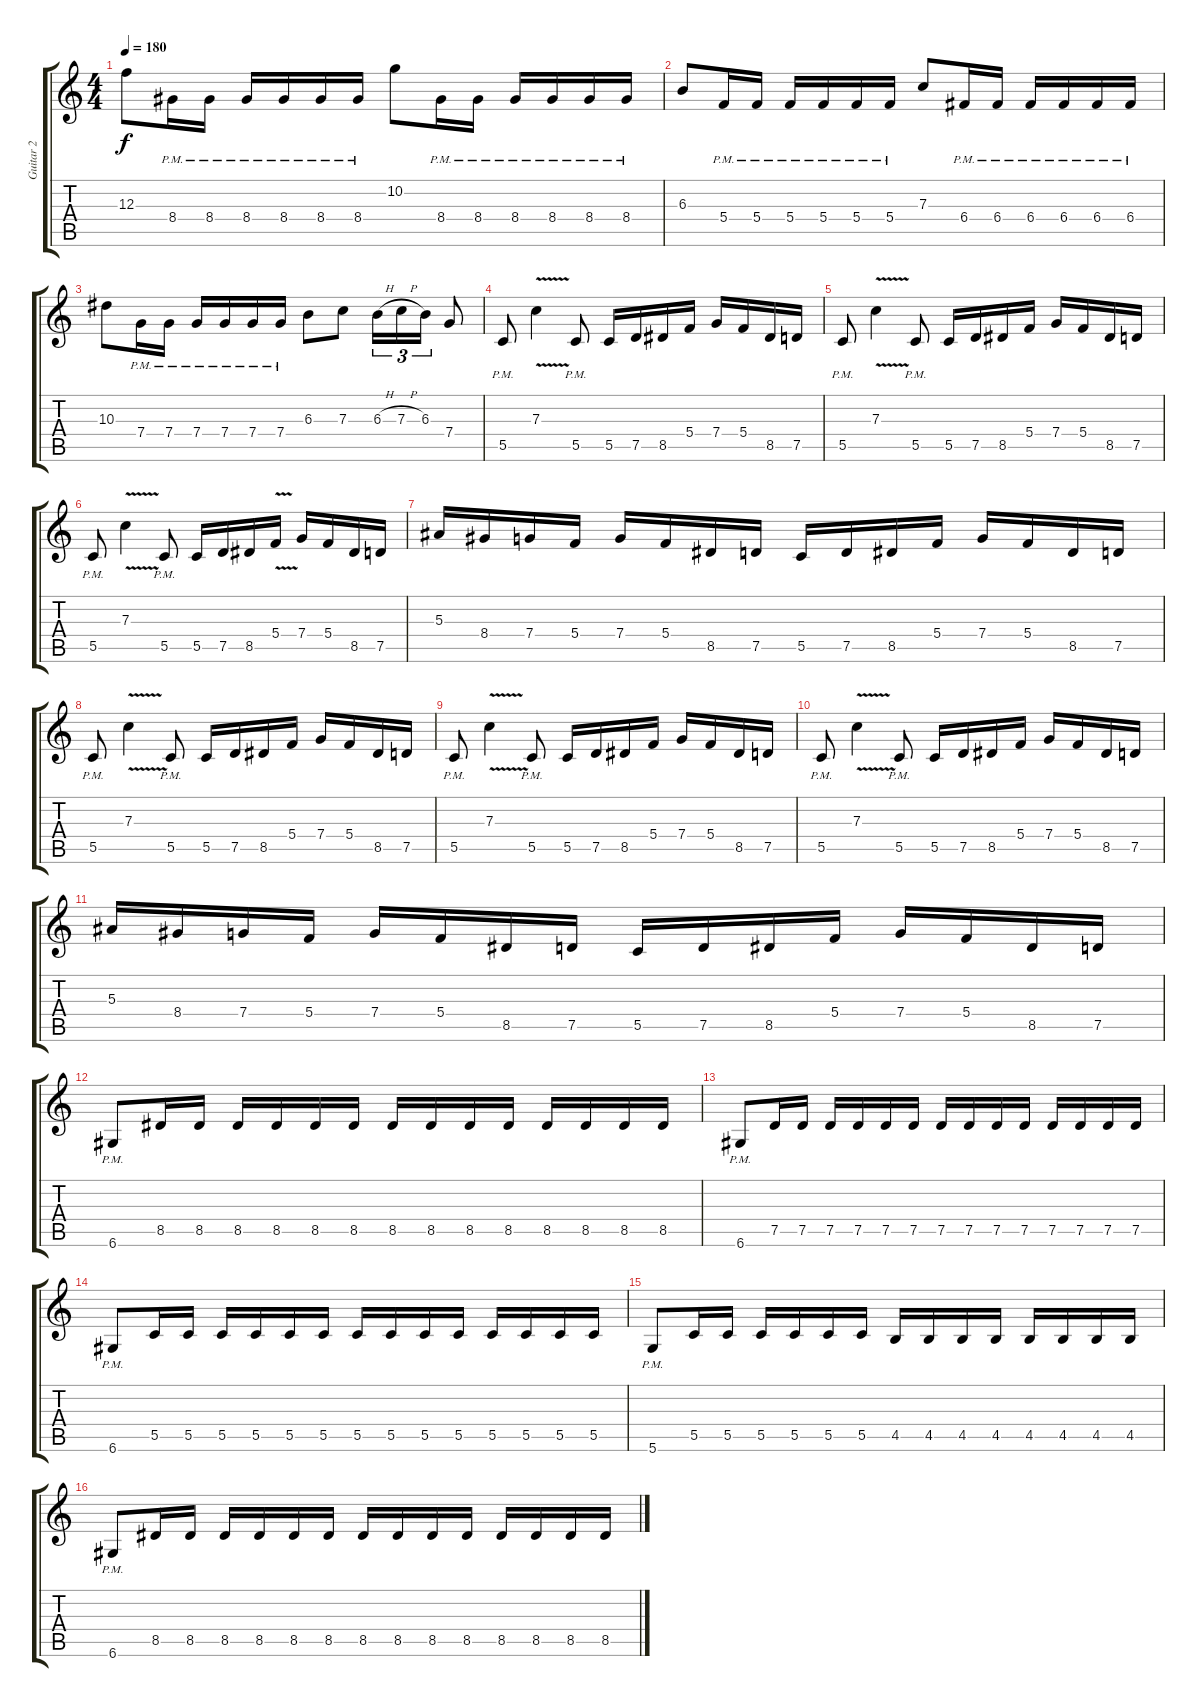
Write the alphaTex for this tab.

\track ("Guitar 2" "Guitar 2") {instrument distortionguitar}
\staff {score tabs}
\tuning (D4 A3 F3 C3 G2 D2) {hide}
\ts (4 4)
\tempo 180
\clef g2
\ks c
12.3.8{dy f} 8.4{pm}.16 8.4{pm}.16 8.4{pm}.16 8.4{pm}.16 8.4{pm}.16 8.4{pm}.16 10.2.8 8.4{pm}.16 8.4{pm}.16 8.4{pm}.16 8.4{pm}.16 8.4{pm}.16 8.4{pm}.16 |
6.3.8 5.4{pm}.16 5.4{pm}.16 5.4{pm}.16 5.4{pm}.16 5.4{pm}.16 5.4{pm}.16 7.3.8 6.4{pm}.16 6.4{pm}.16 6.4{pm}.16 6.4{pm}.16 6.4{pm}.16 6.4{pm}.16 |
10.3.8 7.4{pm}.16 7.4{pm}.16 7.4{pm}.16 7.4{pm}.16 7.4{pm}.16 7.4{pm}.16 6.3.8 7.3.8 6.3{h}.16{tu (3 2)} 7.3{h}.16{tu (3 2)} 6.3.16{tu (3 2)} 7.4.8 |
5.5{pm}.8 7.3{v}.4 5.5{pm}.8 5.5.16 7.5.16 8.5.16 5.4.16 7.4.16 5.4.16 8.5.16 7.5.16 |
5.5{pm}.8 7.3{v}.4 5.5{pm}.8 5.5.16 7.5.16 8.5.16 5.4.16 7.4.16 5.4.16 8.5.16 7.5.16 |
5.5{pm}.8 7.3{v}.4 5.5{pm}.8 5.5.16 7.5.16 8.5.16 5.4{v}.16 7.4.16 5.4.16 8.5.16 7.5.16 |
5.3.16 8.4.16 7.4.16 5.4.16 7.4.16 5.4.16 8.5.16 7.5.16 5.5.16 7.5.16 8.5.16 5.4.16 7.4.16 5.4.16 8.5.16 7.5.16 |
5.5{pm}.8 7.3{v}.4 5.5{pm}.8 5.5.16 7.5.16 8.5.16 5.4.16 7.4.16 5.4.16 8.5.16 7.5.16 |
5.5{pm}.8 7.3{v}.4 5.5{pm}.8 5.5.16 7.5.16 8.5.16 5.4.16 7.4.16 5.4.16 8.5.16 7.5.16 |
5.5{pm}.8 7.3{v}.4 5.5{pm}.8 5.5.16 7.5.16 8.5.16 5.4.16 7.4.16 5.4.16 8.5.16 7.5.16 |
5.3.16 8.4.16 7.4.16 5.4.16 7.4.16 5.4.16 8.5.16 7.5.16 5.5.16 7.5.16 8.5.16 5.4.16 7.4.16 5.4.16 8.5.16 7.5.16 |
6.6{pm}.8 8.5.16 8.5.16 8.5.16 8.5.16 8.5.16 8.5.16 8.5.16 8.5.16 8.5.16 8.5.16 8.5.16 8.5.16 8.5.16 8.5.16 |
6.6{pm}.8 7.5.16 7.5.16 7.5.16 7.5.16 7.5.16 7.5.16 7.5.16 7.5.16 7.5.16 7.5.16 7.5.16 7.5.16 7.5.16 7.5.16 |
6.6{pm}.8 5.5.16 5.5.16 5.5.16 5.5.16 5.5.16 5.5.16 5.5.16 5.5.16 5.5.16 5.5.16 5.5.16 5.5.16 5.5.16 5.5.16 |
5.6{pm}.8 5.5.16 5.5.16 5.5.16 5.5.16 5.5.16 5.5.16 4.5.16 4.5.16 4.5.16 4.5.16 4.5.16 4.5.16 4.5.16 4.5.16 |
6.6{pm}.8 8.5.16 8.5.16 8.5.16 8.5.16 8.5.16 8.5.16 8.5.16 8.5.16 8.5.16 8.5.16 8.5.16 8.5.16 8.5.16 8.5.16
